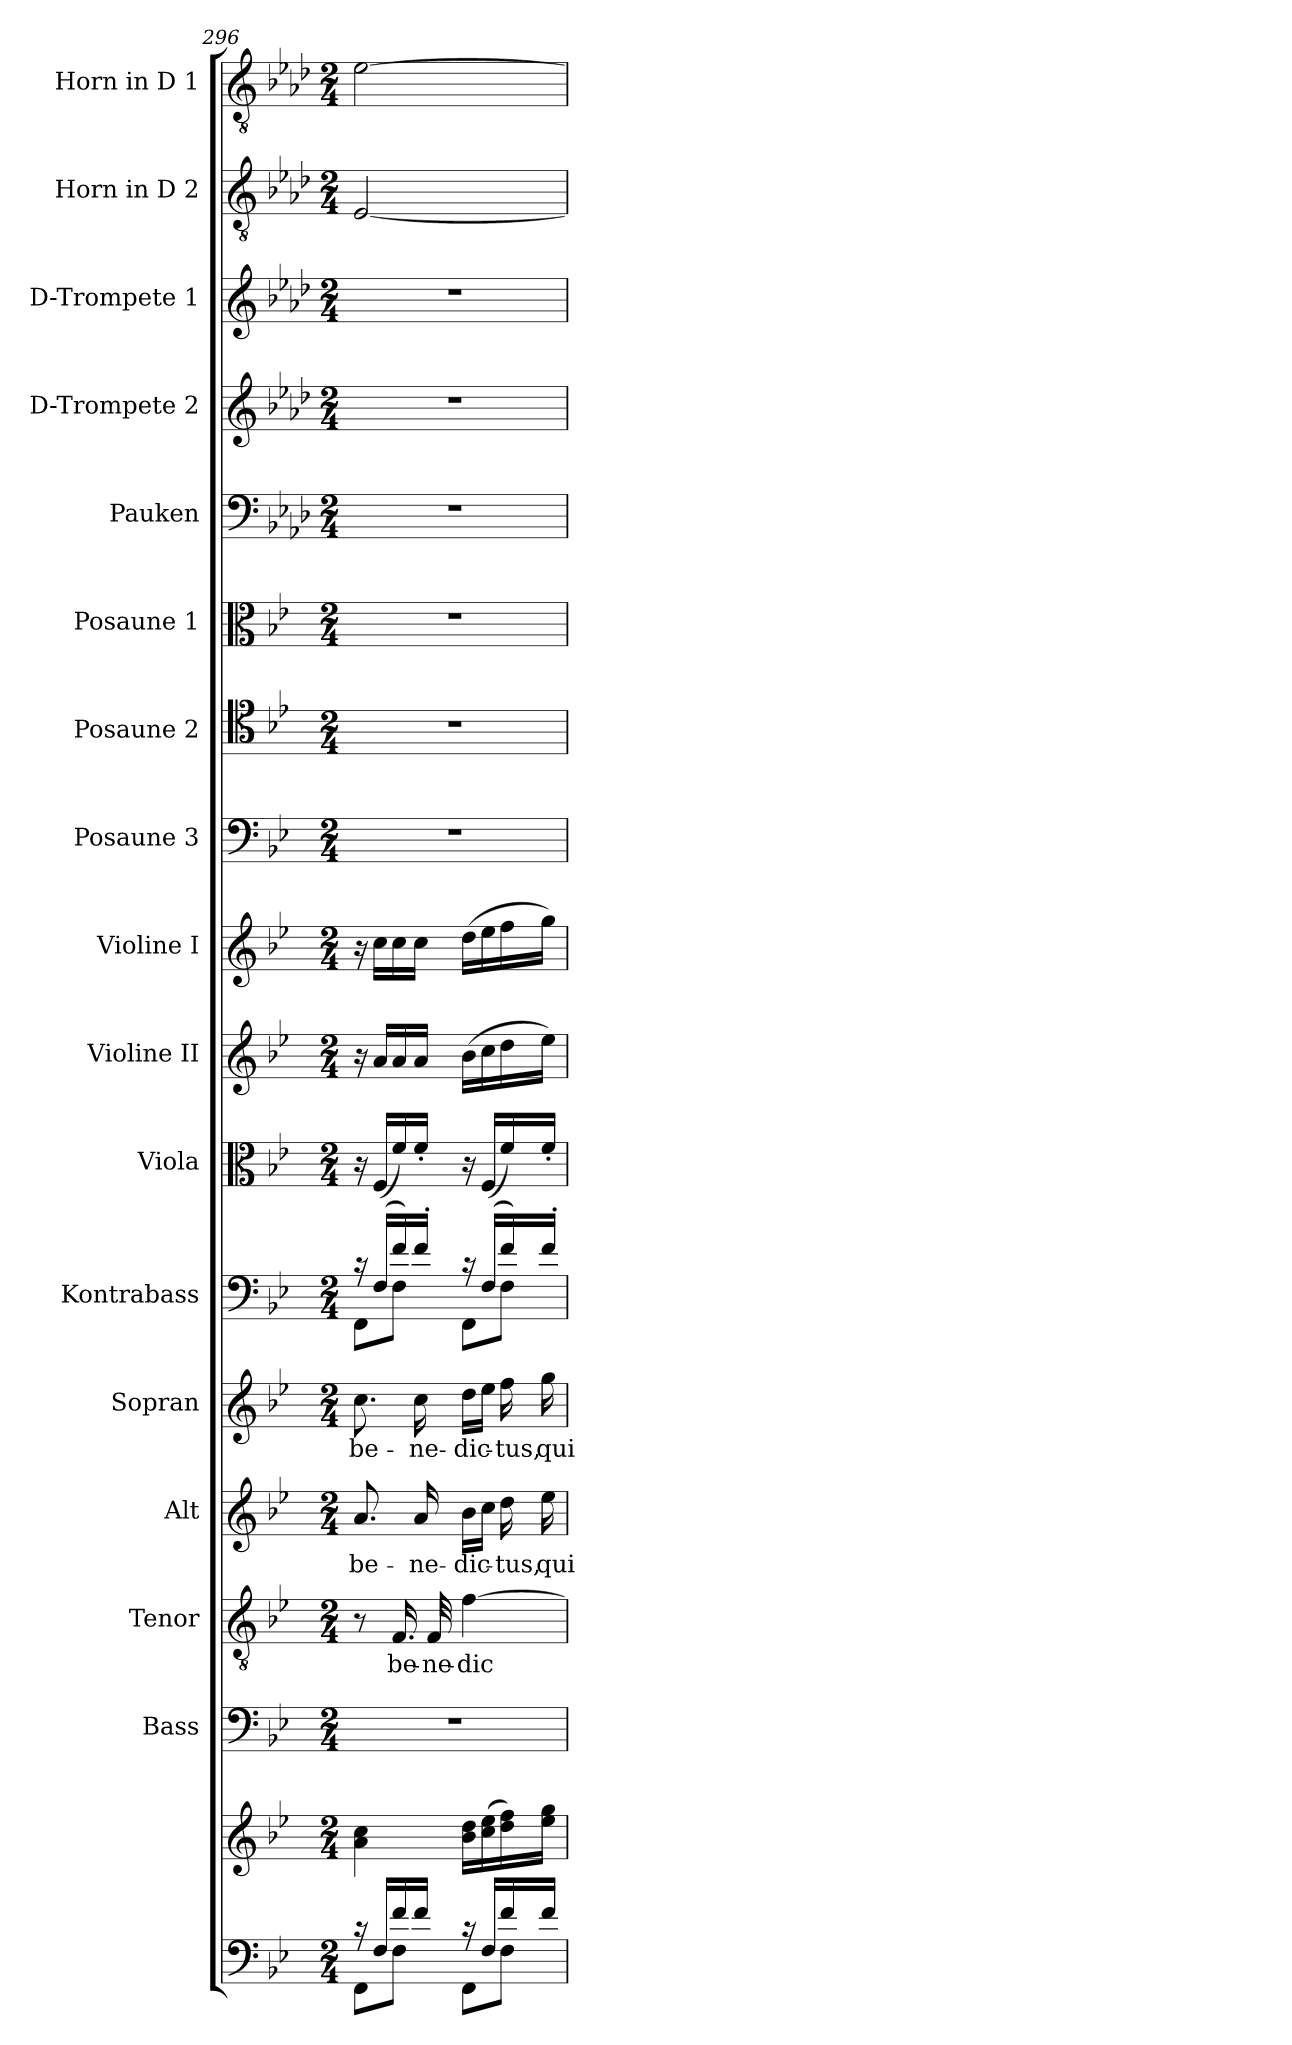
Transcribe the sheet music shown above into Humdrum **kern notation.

**kern	**kern	**kern	**kern	**text	**kern	**text	**kern	**text	**kern	**kern	**kern	**kern	**kern	**kern	**kern	**kern	**kern	**kern	**kern	**kern
*part17	*part17	*part16	*part15	*part15	*part14	*part14	*part13	*part13	*part12	*part11	*part10	*part9	*part8	*part7	*part6	*part5	*part4	*part3	*part2	*part1
*staff18	*staff17	*staff16	*staff15	*staff15	*staff14	*staff14	*staff13	*staff13	*staff12	*staff11	*staff10	*staff9	*staff8	*staff7	*staff6	*staff5	*staff4	*staff3	*staff2	*staff1
*	*	*I"Bass	*I"Tenor	*	*I"Alt	*	*I"Sopran	*	*I"Kontrabass	*I"Viola	*I"Violine II	*I"Violine I	*I"Posaune 3	*I"Posaune 2	*I"Posaune 1	*I"Pauken	*I"D-Trompete 2	*I"D-Trompete 1	*I"Horn in D 2	*I"Horn in D 1
*	*	*I'B.	*I'T.	*	*I'A.	*	*I'S.	*	*I'Kb.	*I'Vla.	*I'Vl. II	*I'Vl. I	*I'Pos. 3	*I'Pos. 2	*I'Pos. 1	*I'Pk.	*I'D Trp. 2	*I'D Trp. 1	*I'Hrn. 2	*I'Hrn. 1
*clefF4	*clefG2	*clefF4	*clefGv2	*	*clefG2	*	*clefG2	*	*clefF4	*clefC3	*clefG2	*clefG2	*clefF4	*clefC4	*clefC3	*clefF4	*clefG2	*clefG2	*clefGv2	*clefGv2
*	*	*	*	*	*	*	*	*	*ITrd7c12	*	*	*	*	*	*	*ITrd-1c-2	*ITrd-1c-2	*ITrd-1c-2	*ITrd-1c-2	*ITrd-1c-2
*k[b-e-]	*k[b-e-]	*k[b-e-]	*k[b-e-]	*	*k[b-e-]	*	*k[b-e-]	*	*k[b-e-]	*k[b-e-]	*k[b-e-]	*k[b-e-]	*k[b-e-]	*k[b-e-]	*k[b-e-]	*k[b-e-]	*k[b-e-]	*k[b-e-]	*k[b-e-]	*k[b-e-]
*B-:	*B-:	*B-:	*B-:	*	*B-:	*	*B-:	*	*B-:	*B-:	*B-:	*B-:	*B-:	*B-:	*B-:	*B-:	*B-:	*B-:	*B-:	*B-:
*M2/4	*M2/4	*M2/4	*M2/4	*	*M2/4	*	*M2/4	*	*M2/4	*M2/4	*M2/4	*M2/4	*M2/4	*M2/4	*M2/4	*M2/4	*M2/4	*M2/4	*M2/4	*M2/4
=296	=296	=296	=296	=296	=296	=296	=296	=296	=296	=296	=296	=296	=296	=296	=296	=296	=296	=296	=296	=296
*^	*	*	*	*	*	*	*	*	*	*	*	*	*	*	*	*	*	*	*	*
!	!	!	!	!	!	!	!LO:LY:b	!	!LO:LY:b	!	!	!	!	!	!	!	!	!	!	!	!
*	*	*	*	*	*	*	*	*	*	*^	*	*	*	*	*	*	*	*	*	*	*
16rB	8FF\L	4a\ 4cc\	2r	8r	.	8.a/	be-	8.cc\	be-	16rB	8FFF\L	16r	16r	16r	2r	2r	2r	2r	2r	2r	[2F/	[2f\
16F/LL	.	.	.	.	.	.	.	.	.	(>16FF/LL	.	(<16F/LL	16a/LL	16cc\LL	.	.	.	.	.	.	.	.
!	!	!	!	!	!LO:LY:b	!	!	!	!	!	!	!	!	!	!	!	!	!	!	!	!	!
16f/	8F\J	.	.	16.F/	be-	.	.	.	.	16F/)	8FF\J	16f/)	16a/	16cc\	.	.	.	.	.	.	.	.
!	!	!	!	!	!	!	!LO:LY:b	!	!LO:LY:b	!	!	!	!	!	!	!	!	!	!	!	!	!
16f/JJ	.	.	.	.	.	16a/	-ne-	16cc\	-ne-	16F'>/JJ	.	16f'</JJ	16a/JJ	16cc\JJ	.	.	.	.	.	.	.	.
!	!	!	!	!	!LO:LY:b	!	!	!	!	!	!	!	!	!	!	!	!	!	!	!	!	!
.	.	.	.	32F/	-ne-	.	.	.	.	.	.	.	.	.	.	.	.	.	.	.	.	.
!	!	!	!	!	!LO:LY:b	!	!LO:LY:b	!	!LO:LY:b	!	!	!	!	!	!	!	!	!	!	!	!	!
16rB	8FF\L	16b-\ 16dd\LL	.	[4f\	-dic-	16b-\LL	-dic-	16dd\LL	-dic-	16rB	8FFF\L	16r	(>16b-\LL	(>16dd\LL	.	.	.	.	.	.	.	.
16F/LL	.	(>16cc\ 16ee-\	.	.	.	16cc\JJ	.	16ee-\JJ	.	(>16FF/LL	.	(<16F/LL	16cc\	16ee-\	.	.	.	.	.	.	.	.
!	!	!	!	!	!	!	!LO:LY:b	!	!LO:LY:b	!	!	!	!	!	!	!	!	!	!	!	!	!
16f/	8F\J	16dd\ 16ff\)	.	.	.	16dd\	-tus,	16ff\	-tus,	16F/)	8FF\J	16f/)	16dd\	16ff\	.	.	.	.	.	.	.	.
!	!	!	!	!	!	!	!LO:LY:b	!	!LO:LY:b	!	!	!	!	!	!	!	!	!	!	!	!	!
16f/JJ	.	16ee-\ 16gg\JJ	.	.	.	16ee-\	qui	16gg\	qui	16F'>/JJ	.	16f'</JJ	16ee-\JJ)	16gg\JJ)	.	.	.	.	.	.	.	.
*v	*v	*	*	*	*	*	*	*	*	*v	*v	*	*	*	*	*	*	*	*	*	*	*
=	=	=	=	=	=	=	=	=	=	=	=	=	=	=	=	=	=	=	=	=
*-	*-	*-	*-	*-	*-	*-	*-	*-	*-	*-	*-	*-	*-	*-	*-	*-	*-	*-	*-	*-
